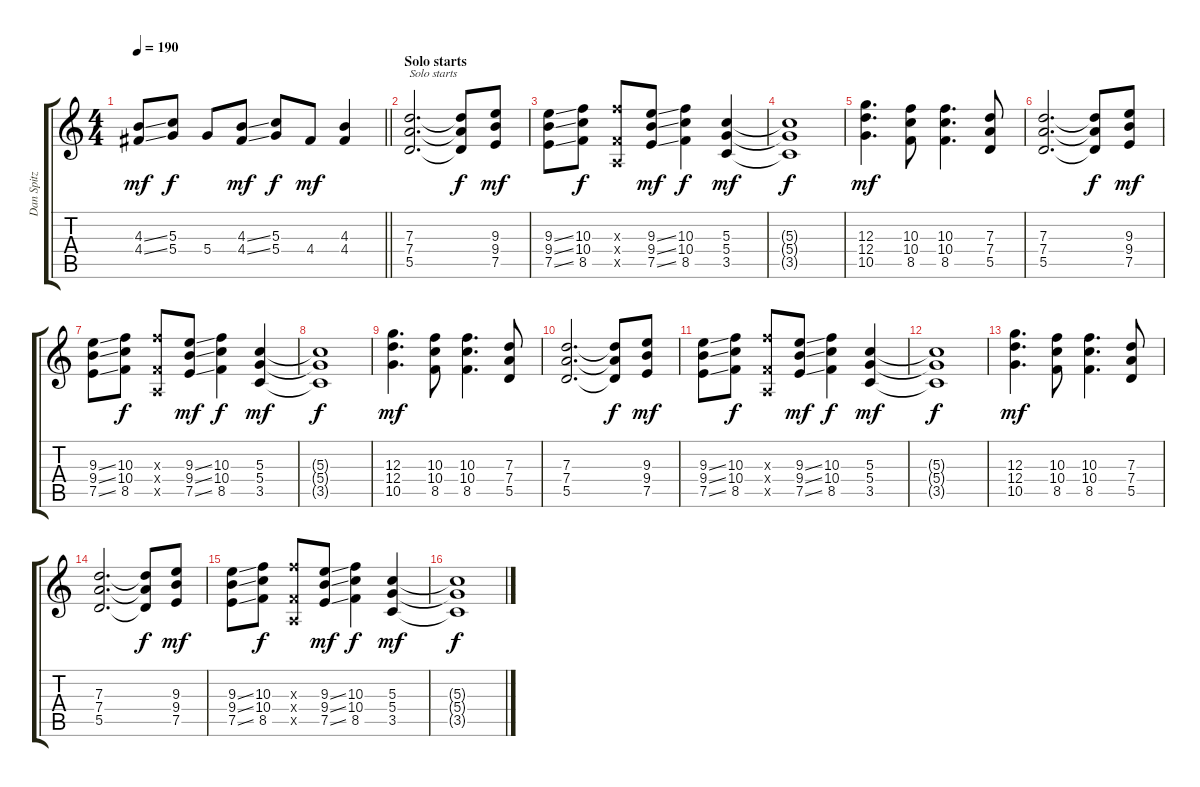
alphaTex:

\track ("Dan Spitz" "Dan Spitz") {instrument distortionguitar}
\staff {score tabs}
\tuning (E4 B3 G3 D3 A2 E2) {hide}
\ts (4 4)
\tempo 190
\clef g2
\barLineRight lightlight
\ks c
(4.3{ss} 4.4{ss}).8{dy mf} (5.3 5.4).8{dy f} 5.4.8 (4.3{ss} 4.4{ss}).8{dy mf} (5.3 5.4).8{dy f} 4.4.8{dy mf} (4.3 4.4).4 |
\section ("" "Solo starts")
(7.3 7.4 5.5).2{d txt "Solo starts"} (7.3{t} 7.4{t} 5.5{t}).8{dy f} (9.3 9.4 7.5).8{dy mf} |
(9.3{ss} 9.4{ss} 7.5{ss}).8 (10.3 10.4 8.5).8{dy f} (10.3{x} 3.4{x} 0.5{x}).8 (9.3{ss} 9.4{ss} 7.5{ss}).8{dy mf} (10.3 10.4 8.5).4{dy f} (5.3 5.4 3.5).4{dy mf} |
(5.3{t} 5.4{t} 3.5{t}).1{dy f} |
(12.3 12.4 10.5).4{d dy mf} (10.3 10.4 8.5).8 (10.3 10.4 8.5).4{d} (7.3 7.4 5.5).8 |
(7.3 7.4 5.5).2{d} (7.3{t} 7.4{t} 5.5{t}).8{dy f} (9.3 9.4 7.5).8{dy mf} |
(9.3{ss} 9.4{ss} 7.5{ss}).8 (10.3 10.4 8.5).8{dy f} (10.3{x} 3.4{x} 0.5{x}).8 (9.3{ss} 9.4{ss} 7.5{ss}).8{dy mf} (10.3 10.4 8.5).4{dy f} (5.3 5.4 3.5).4{dy mf} |
(5.3{t} 5.4{t} 3.5{t}).1{dy f} |
(12.3 12.4 10.5).4{d dy mf} (10.3 10.4 8.5).8 (10.3 10.4 8.5).4{d} (7.3 7.4 5.5).8 |
(7.3 7.4 5.5).2{d} (7.3{t} 7.4{t} 5.5{t}).8{dy f} (9.3 9.4 7.5).8{dy mf} |
(9.3{ss} 9.4{ss} 7.5{ss}).8 (10.3 10.4 8.5).8{dy f} (10.3{x} 3.4{x} 0.5{x}).8 (9.3{ss} 9.4{ss} 7.5{ss}).8{dy mf} (10.3 10.4 8.5).4{dy f} (5.3 5.4 3.5).4{dy mf} |
(5.3{t} 5.4{t} 3.5{t}).1{dy f} |
(12.3 12.4 10.5).4{d dy mf} (10.3 10.4 8.5).8 (10.3 10.4 8.5).4{d} (7.3 7.4 5.5).8 |
(7.3 7.4 5.5).2{d} (7.3{t} 7.4{t} 5.5{t}).8{dy f} (9.3 9.4 7.5).8{dy mf} |
(9.3{ss} 9.4{ss} 7.5{ss}).8 (10.3 10.4 8.5).8{dy f} (10.3{x} 3.4{x} 0.5{x}).8 (9.3{ss} 9.4{ss} 7.5{ss}).8{dy mf} (10.3 10.4 8.5).4{dy f} (5.3 5.4 3.5).4{dy mf} |
(5.3{t} 5.4{t} 3.5{t}).1{dy f}
